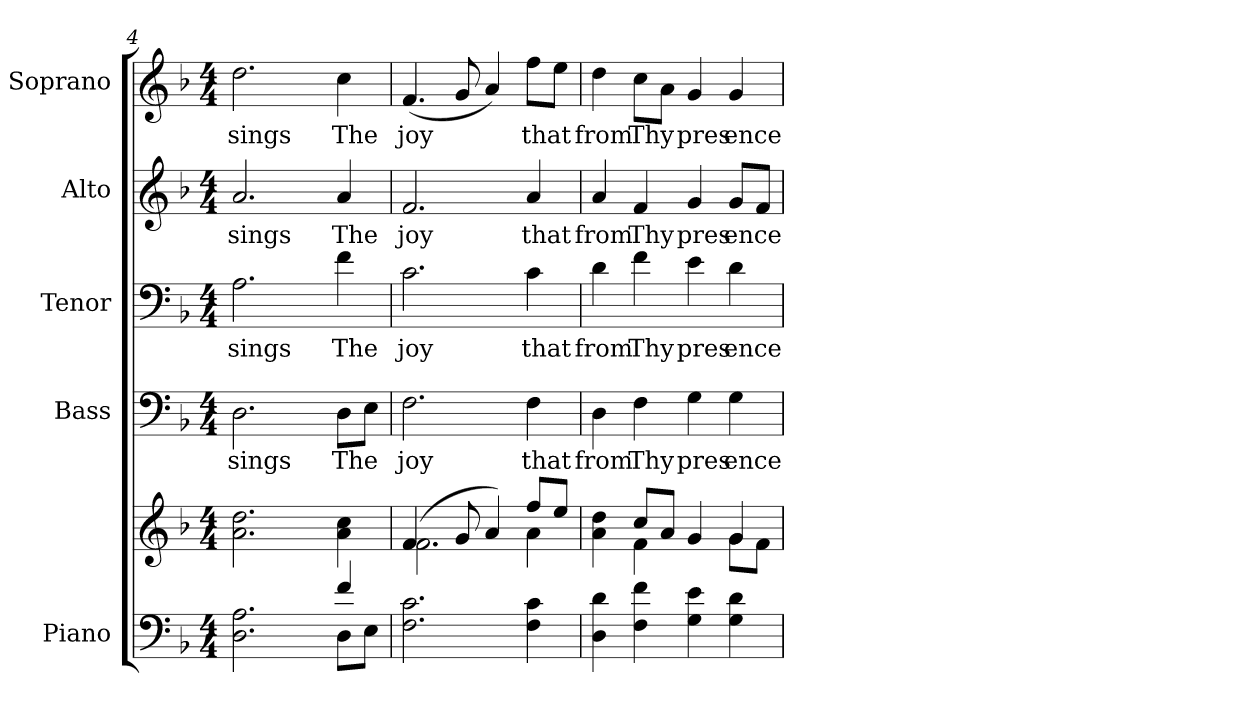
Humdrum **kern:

**kern	**kern	**kern	**text	**kern	**text	**kern	**text	**kern	**text
*part5	*part5	*part4	*part4	*part3	*part3	*part2	*part2	*part1	*part1
*staff6	*staff5	*staff4	*staff4	*staff3	*staff3	*staff2	*staff2	*staff1	*staff1
*I"Piano	*	*I"Bass	*	*I"Tenor	*	*I"Alto	*	*I"Soprano	*
*I'Pno.	*	*I'B.	*	*I'T.	*	*I'A.	*	*I'S.	*
*clefF4	*clefG2	*clefF4	*	*clefF4	*	*clefG2	*	*clefG2	*
*k[b-]	*k[b-]	*k[b-]	*	*k[b-]	*	*k[b-]	*	*k[b-]	*
*F:	*F:	*F:	*	*F:	*	*F:	*	*F:	*
*M4/4	*M4/4	*M4/4	*	*M4/4	*	*M4/4	*	*M4/4	*
=4	=4	=4	=4	=4	=4	=4	=4	=4	=4
*^	*	*	*	*	*	*	*	*	*
!	!	!	!	!LO:LY:b:color=#000000	!	!	!	!	!	!
!	!	!	!	!	!	!LO:LY:b:color=#000000	!	!	!	!
!	!	!	!	!	!	!	!	!LO:LY:b:color=#000000	!	!
!	!	!	!	!	!	!	!	!	!	!LO:LY:b:color=#000000
2.Di\ 2.Ai	2ryy	2.ai\ 2.ddi	2.Di\	sings	2.Ai\	sings	2.ai/	sings	2.ddi\	sings
.	4ryy	.	.	.	.	.	.	.	.	.
!	!	!	!	!LO:LY:b:color=#000000	!	!	!	!	!	!
!	!	!	!	!	!	!LO:LY:b:color=#000000	!	!	!	!
!	!	!	!	!	!	!	!	!LO:LY:b:color=#000000	!	!
!	!	!	!	!	!	!	!	!	!	!LO:LY:b:color=#000000
4fi/	8Di\L	4ai\ 4cci	8Di\L	The	4fi\	The	4ai/	The	4cci\	The
.	8Ei\J	.	8Ei\J	.	.	.	.	.	.	.
*v	*v	*	*	*	*	*	*	*	*	*
!!LO:PB:g=z
=5	=5	=5	=5	=5	=5	=5	=5	=5	=5
*	*^	*	*	*	*	*	*	*	*
*^	*	*	*	*	*	*	*	*	*	*
!	!	!	!	!	!LO:LY:b:color=#000000	!	!	!	!	!	!
*v	*v	*	*	*	*	*	*	*	*	*	*
*^	*	*	*	*	*	*	*	*	*	*
!	!	!	!	!	!	!	!LO:LY:b:color=#000000	!	!	!	!
*v	*v	*	*	*	*	*	*	*	*	*	*
*^	*	*	*	*	*	*	*	*	*	*
!	!	!	!	!	!	!	!	!	!LO:LY:b:color=#000000	!	!
*v	*v	*	*	*	*	*	*	*	*	*	*
*^	*	*	*	*	*	*	*	*	*	*
!	!	!	!	!	!	!	!	!	!	!	!LO:LY:b:color=#000000
*v	*v	*	*	*	*	*	*	*	*	*	*
2.Fi\ 2.ci	(4.fi/	2.fi\	2.Fi\	joy	2.ci\	joy	2.fi/	joy	(4.fi/	joy
.	8gi/	.	.	.	.	.	.	.	8gi/	.
.	4ai/)	.	.	.	.	.	.	.	4ai/)	.
!	!	!	!	!LO:LY:b:color=#000000	!	!	!	!	!	!
!	!	!	!	!	!	!LO:LY:b:color=#000000	!	!	!	!
!	!	!	!	!	!	!	!	!LO:LY:b:color=#000000	!	!
!	!	!	!	!	!	!	!	!	!	!LO:LY:b:color=#000000
4Fi\ 4ci	8ffi/L	4ai\	4Fi\	that	4ci\	that	4ai/	that	8ffi\L	that
.	8eei/J	.	.	.	.	.	.	.	8eei\J	.
=6	=6	=6	=6	=6	=6	=6	=6	=6	=6	=6
!	!	!	!	!LO:LY:b:color=#000000	!	!	!	!	!	!
!	!	!	!	!	!	!LO:LY:b:color=#000000	!	!	!	!
!	!	!	!	!	!	!	!	!LO:LY:b:color=#000000	!	!
!	!	!	!	!	!	!	!	!	!	!LO:LY:b:color=#000000
4Di\ 4di	4ai\ 4ddi	4ryy	4Di\	from	4di\	from	4ai/	from	4ddi\	from
!	!	!	!	!LO:LY:b:color=#000000	!	!	!	!	!	!
!	!	!	!	!	!	!LO:LY:b:color=#000000	!	!	!	!
!	!	!	!	!	!	!	!	!LO:LY:b:color=#000000	!	!
!	!	!	!	!	!	!	!	!	!	!LO:LY:b:color=#000000
4Fi\ 4fi	8cci/L	4fi\	4Fi\	Thy	4fi\	Thy	4fi/	Thy	8cci\L	Thy
.	8ai/J	.	.	.	.	.	.	.	8ai\J	.
!	!	!	!	!LO:LY:b:color=#000000	!	!	!	!	!	!
!	!	!	!	!	!	!LO:LY:b:color=#000000	!	!	!	!
!	!	!	!	!	!	!	!	!LO:LY:b:color=#000000	!	!
!	!	!	!	!	!	!	!	!	!	!LO:LY:b:color=#000000
4Gi\ 4ei	4gi/	4ryy	4Gi\	pres	4ei\	pres	4gi/	pres	4gi/	pres
!	!	!	!	!LO:LY:b:color=#000000	!	!	!	!	!	!
!	!	!	!	!	!	!LO:LY:b:color=#000000	!	!	!	!
!	!	!	!	!	!	!	!	!LO:LY:b:color=#000000	!	!
!	!	!	!	!	!	!	!	!	!	!LO:LY:b:color=#000000
4Gi\ 4di	4gi/	8gi\L	4Gi\	ence	4di\	ence	8gi/L	ence	4gi/	ence
.	.	8fi\J	.	.	.	.	8fi/J	.	.	.
*	*v	*v	*	*	*	*	*	*	*	*
=	=	=	=	=	=	=	=	=	=
*-	*-	*-	*-	*-	*-	*-	*-	*-	*-
